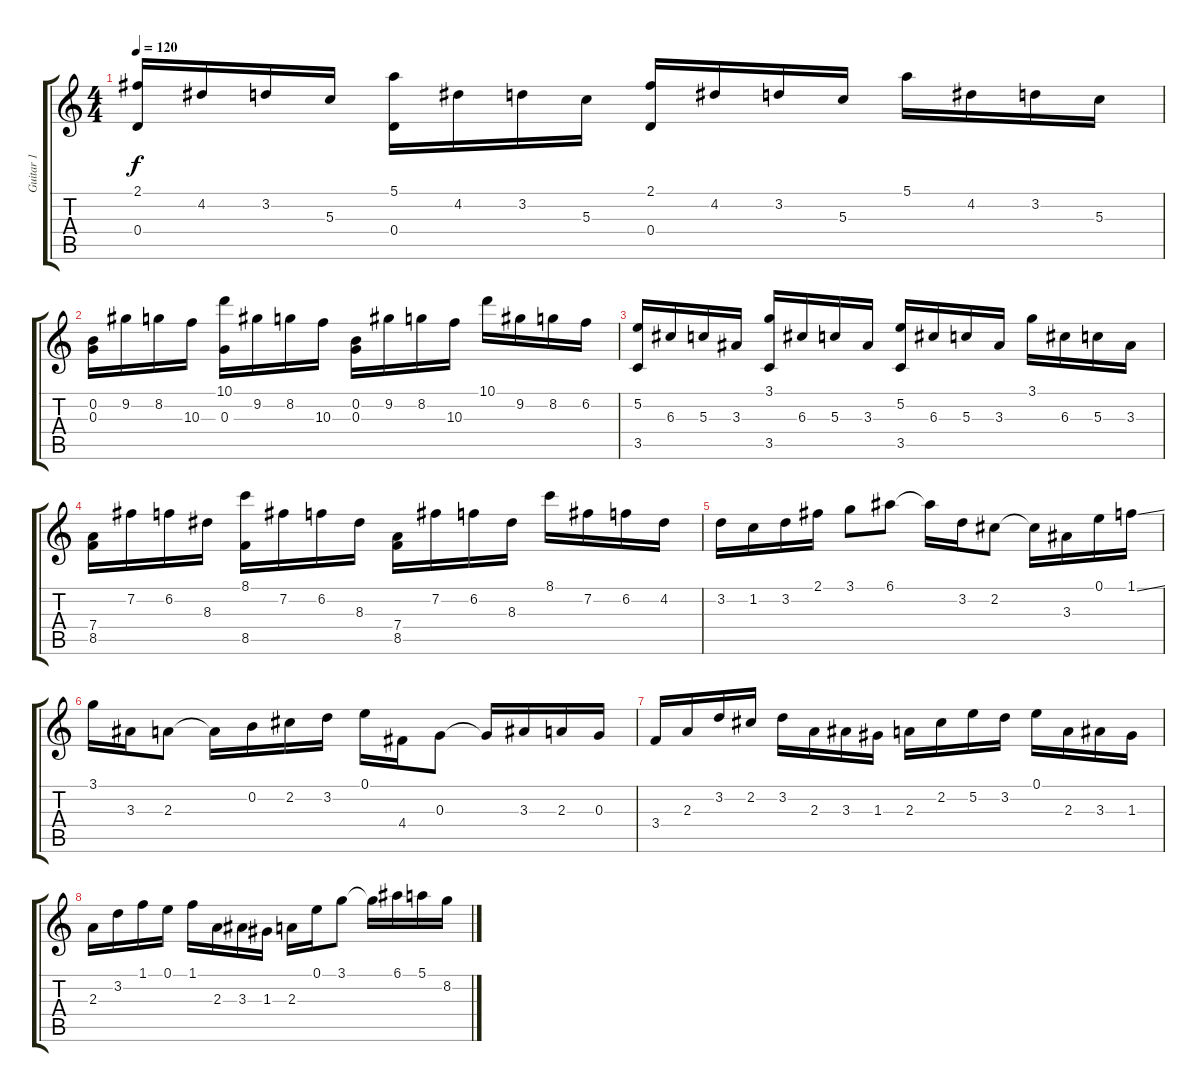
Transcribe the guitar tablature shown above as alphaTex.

\track ("Guitar 1" "Guitar 1") {instrument acousticguitarnylon}
\staff {score tabs}
\tuning (E4 B3 G3 D3 A2 D2) {hide}
\ts (4 4)
\tempo 120
\clef g2
\ks c
(2.1 0.4).16{dy f} 4.2.16 3.2.16 5.3.16 (5.1 0.4).16 4.2.16 3.2.16 5.3.16 (2.1 0.4).16 4.2.16 3.2.16 5.3.16 5.1.16 4.2.16 3.2.16 5.3.16 |
(0.2 0.3).16 9.2.16 8.2.16 10.3.16 (10.1 0.3).16 9.2.16 8.2.16 10.3.16 (0.2 0.3).16 9.2.16 8.2.16 10.3.16 10.1.16 9.2.16 8.2.16 6.2.16 |
(5.2 3.5).16 6.3.16 5.3.16 3.3.16 (3.1 3.5).16 6.3.16 5.3.16 3.3.16 (5.2 3.5).16 6.3.16 5.3.16 3.3.16 3.1.16 6.3.16 5.3.16 3.3.16 |
(7.4 8.5).16 7.2.16 6.2.16 8.3.16 (8.1 8.5).16 7.2.16 6.2.16 8.3.16 (7.4 8.5).16 7.2.16 6.2.16 8.3.16 8.1.16 7.2.16 6.2.16 4.2.16 |
3.2.16 1.2.16 3.2.16 2.1.16 3.1.8 6.1.8 6.1{t}.16 3.2.16 2.2.8 2.2{t}.16 3.3.16 0.1.16 1.1{ss}.16 |
3.1.16 3.3.16 2.3.8 2.3{t}.16 0.2.16 2.2.16 3.2.16 0.1.16 4.4.16 0.3.8 0.3{t}.16 3.3.16 2.3.16 0.3.16 |
3.4.16 2.3.16 3.2.16 2.2.16 3.2.16 2.3.16 3.3.16 1.3.16 2.3.16 2.2.16 5.2.16 3.2.16 0.1.16 2.3.16 3.3.16 1.3.16 |
2.3.16 3.2.16 1.1.16 0.1.16 1.1.16 2.3.16 3.3.16 1.3.16 2.3.16 0.1.16 3.1.8 3.1{t}.16 6.1.16 5.1.16 8.2.16
